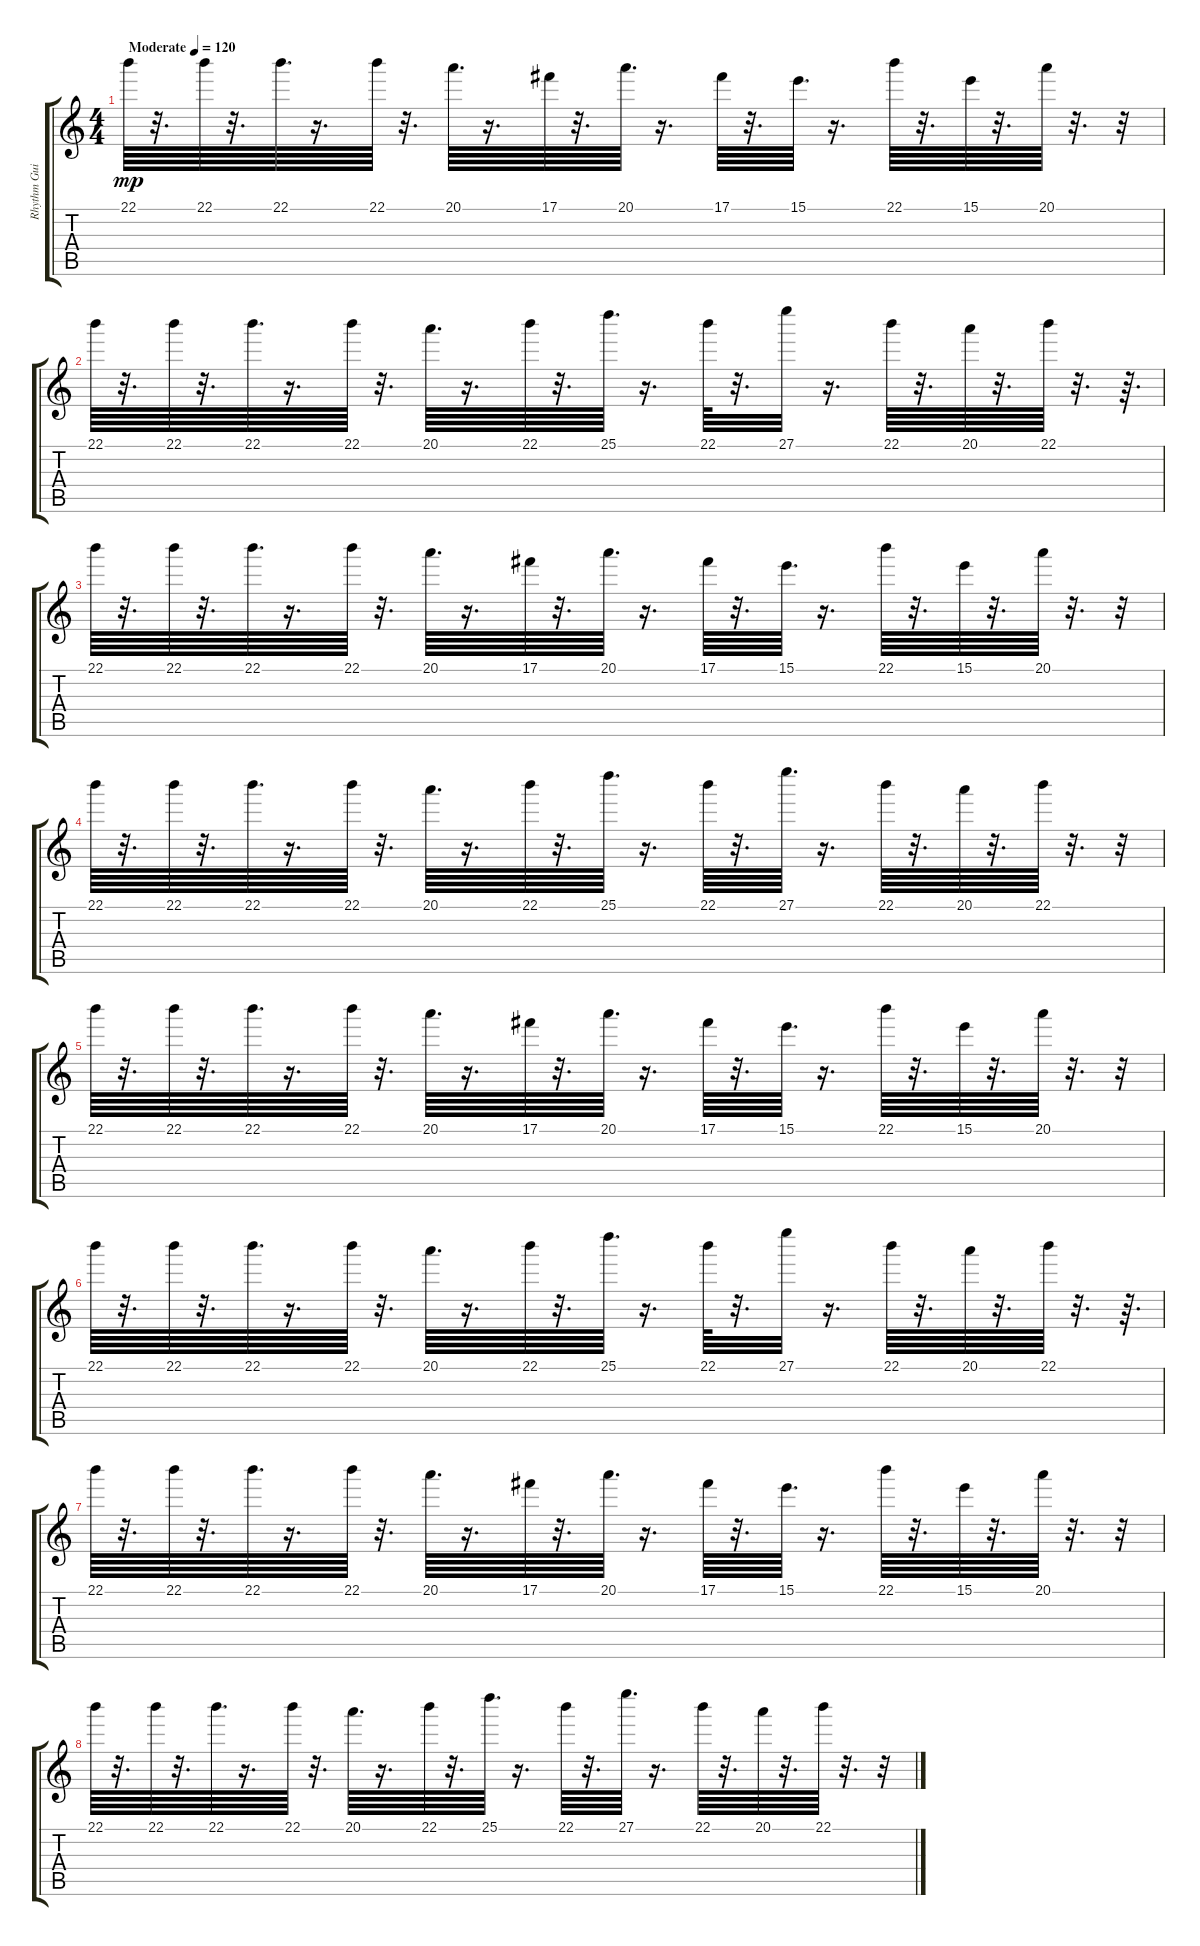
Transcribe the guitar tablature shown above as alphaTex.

\track ("Rhythm Guitar" "Rhythm Gui") {instrument distortionguitar}
\staff {score tabs}
\tuning (Db4 Bb3 G3 E3 Db3 Bb2) {hide}
\ts (4 4)
\tempo (120 "Moderate")
\clef g2
\ks c
22.1.64{dy mp instrument distortionguitar} r.32{d} 22.1.64 r.32{d} 22.1.64{d} r.16{d} 22.1.64 r.32{d} 20.1.64{d} r.16{d} 17.1.64 r.32{d} 20.1.64{d} r.16{d} 17.1.64 r.32{d} 15.1.64{d} r.16{d} 22.1.64 r.32{d} 15.1.64 r.32{d} 20.1.64 r.32{d} r.32 |
22.1.64 r.32{d} 22.1.64 r.32{d} 22.1.64{d} r.16{d} 22.1.64 r.32{d} 20.1.64{d} r.16{d} 22.1.64 r.32{d} 25.1.64{d} r.16{d} 22.1.64 r.32{d} 27.1.32 r.16{d} 22.1.64 r.32{d} 20.1.64 r.32{d} 22.1.64 r.32{d} r.64{d} |
22.1.64 r.32{d} 22.1.64 r.32{d} 22.1.64{d} r.16{d} 22.1.64 r.32{d} 20.1.64{d} r.16{d} 17.1.64 r.32{d} 20.1.64{d} r.16{d} 17.1.64 r.32{d} 15.1.64{d} r.16{d} 22.1.64 r.32{d} 15.1.64 r.32{d} 20.1.64 r.32{d} r.32 |
22.1.64 r.32{d} 22.1.64 r.32{d} 22.1.64{d} r.16{d} 22.1.64 r.32{d} 20.1.64{d} r.16{d} 22.1.64 r.32{d} 25.1.64{d} r.16{d} 22.1.64 r.32{d} 27.1.64{d} r.16{d} 22.1.64 r.32{d} 20.1.64 r.32{d} 22.1.64 r.32{d} r.32 |
22.1.64 r.32{d} 22.1.64 r.32{d} 22.1.64{d} r.16{d} 22.1.64 r.32{d} 20.1.64{d} r.16{d} 17.1.64 r.32{d} 20.1.64{d} r.16{d} 17.1.64 r.32{d} 15.1.64{d} r.16{d} 22.1.64 r.32{d} 15.1.64 r.32{d} 20.1.64 r.32{d} r.32 |
22.1.64 r.32{d} 22.1.64 r.32{d} 22.1.64{d} r.16{d} 22.1.64 r.32{d} 20.1.64{d} r.16{d} 22.1.64 r.32{d} 25.1.64{d} r.16{d} 22.1.64 r.32{d} 27.1.32 r.16{d} 22.1.64 r.32{d} 20.1.64 r.32{d} 22.1.64 r.32{d} r.64{d} |
22.1.64 r.32{d} 22.1.64 r.32{d} 22.1.64{d} r.16{d} 22.1.64 r.32{d} 20.1.64{d} r.16{d} 17.1.64 r.32{d} 20.1.64{d} r.16{d} 17.1.64 r.32{d} 15.1.64{d} r.16{d} 22.1.64 r.32{d} 15.1.64 r.32{d} 20.1.64 r.32{d} r.32 |
22.1.64 r.32{d} 22.1.64 r.32{d} 22.1.64{d} r.16{d} 22.1.64 r.32{d} 20.1.64{d} r.16{d} 22.1.64 r.32{d} 25.1.64{d} r.16{d} 22.1.64 r.32{d} 27.1.64{d} r.16{d} 22.1.64 r.32{d} 20.1.64 r.32{d} 22.1.64 r.32{d} r.32
